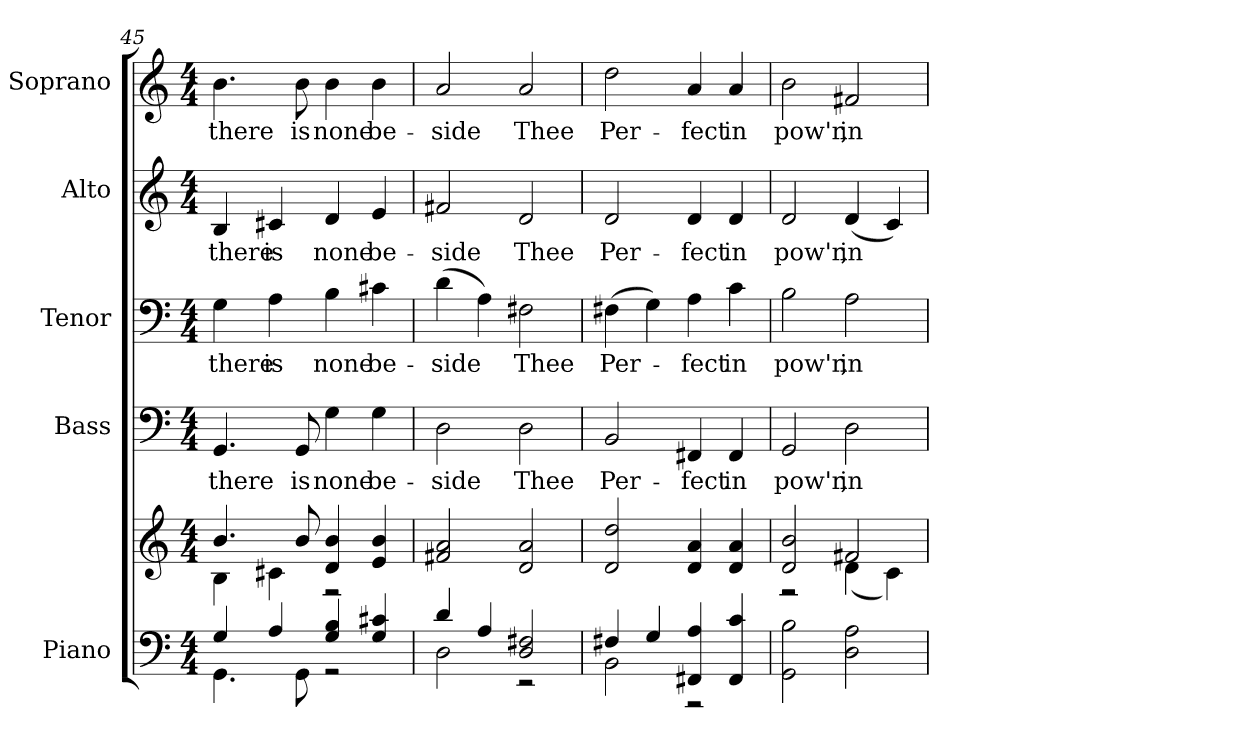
**kern	**kern	**kern	**text	**kern	**text	**kern	**text	**kern	**text
*part5	*part5	*part4	*part4	*part3	*part3	*part2	*part2	*part1	*part1
*staff6	*staff5	*staff4	*staff4	*staff3	*staff3	*staff2	*staff2	*staff1	*staff1
*I"Piano	*	*I"Bass	*	*I"Tenor	*	*I"Alto	*	*I"Soprano	*
*I'Pno.	*	*I'B.	*	*I'T.	*	*I'A.	*	*I'S.	*
!!LO:PB:g=z
*clefF4	*clefG2	*clefF4	*	*clefF4	*	*clefG2	*	*clefG2	*
*k[]	*k[]	*k[]	*	*k[]	*	*k[]	*	*k[]	*
*C:	*C:	*C:	*	*C:	*	*C:	*	*C:	*
*M4/4	*M4/4	*M4/4	*	*M4/4	*	*M4/4	*	*M4/4	*
=45	=45	=45	=45	=45	=45	=45	=45	=45	=45
*^	*^	*	*	*	*	*	*	*	*
!	!	!	!	!	!LO:LY:b:color=#000000	!	!	!	!	!	!
!	!	!	!	!	!	!	!LO:LY:b:color=#000000	!	!	!	!
!	!	!	!	!	!	!	!	!	!LO:LY:b:color=#000000	!	!
!	!	!	!	!	!	!	!	!	!	!	!LO:LY:b:color=#000000
4Gi/	4.GGi\	4.bi/	4Bi\	4.GGi/	there	4Gi\	there	4Bi/	there	4.bi\	there
!	!	!	!	!	!	!	!LO:LY:b:color=#000000	!	!	!	!
!	!	!	!	!	!	!	!	!	!LO:LY:b:color=#000000	!	!
4Ai/	.	.	4c#Xi\	.	.	4Ai\	is	4c#Xi/	is	.	.
!	!	!	!	!	!LO:LY:b:color=#000000	!	!	!	!	!	!
!	!	!	!	!	!	!	!	!	!	!	!LO:LY:b:color=#000000
.	8GGi\	8bi/	.	8GGi/	is	.	.	.	.	8bi\	is
!	!	!	!	!	!LO:LY:b:color=#000000	!	!	!	!	!	!
!	!	!	!	!	!	!	!LO:LY:b:color=#000000	!	!	!	!
!	!	!	!	!	!	!	!	!	!LO:LY:b:color=#000000	!	!
!	!	!	!	!	!	!	!	!	!	!	!LO:LY:b:color=#000000
4Gi/ 4Bi	2r	4di/ 4bi	2r	4Gi\	none	4Bi\	none	4di/	none	4bi\	none
!	!	!	!	!	!LO:LY:b:color=#000000	!	!	!	!	!	!
!	!	!	!	!	!	!	!LO:LY:b:color=#000000	!	!	!	!
!	!	!	!	!	!	!	!	!	!LO:LY:b:color=#000000	!	!
!	!	!	!	!	!	!	!	!	!	!	!LO:LY:b:color=#000000
4Gi/ 4c#Xi	.	4ei/ 4bi	.	4Gi\	be-	4c#Xi\	be-	4ei/	be-	4bi\	be-
*	*	*v	*v	*	*	*	*	*	*	*	*
=46	=46	=46	=46	=46	=46	=46	=46	=46	=46	=46
!	!	!	!	!LO:LY:b:color=#000000	!	!	!	!	!	!
!	!	!	!	!	!	!LO:LY:b:color=#000000	!	!	!	!
!	!	!	!	!	!	!	!	!LO:LY:b:color=#000000	!	!
!	!	!	!	!	!	!	!	!	!	!LO:LY:b:color=#000000
4di/	2Di\	2f#Xi/ 2ai	2Di\	-side	(4di\	-side	2f#Xi/	-side	2ai/	-side
4Ai/	.	.	.	.	4Ai\)	.	.	.	.	.
!	!	!	!	!LO:LY:b:color=#000000	!	!	!	!	!	!
!	!	!	!	!	!	!LO:LY:b:color=#000000	!	!	!	!
!	!	!	!	!	!	!	!	!LO:LY:b:color=#000000	!	!
!	!	!	!	!	!	!	!	!	!	!LO:LY:b:color=#000000
2Di/ 2F#Xi	2r	2di/ 2ai	2Di\	Thee	2F#Xi\	Thee	2di/	Thee	2ai/	Thee
!!LO:PB:g=z
=47	=47	=47	=47	=47	=47	=47	=47	=47	=47	=47
!	!	!	!	!LO:LY:b:color=#000000	!	!	!	!	!	!
!	!	!	!	!	!	!LO:LY:b:color=#000000	!	!	!	!
!	!	!	!	!	!	!	!	!LO:LY:b:color=#000000	!	!
!	!	!	!	!	!	!	!	!	!	!LO:LY:b:color=#000000
4F#Xi/	2BBi\	2di/ 2ddi	2BBi/	Per-	(4F#Xi\	Per-	2di/	Per-	2ddi\	Per-
4Gi/	.	.	.	.	4Gi\)	.	.	.	.	.
!	!	!	!	!LO:LY:b:color=#000000	!	!	!	!	!	!
!	!	!	!	!	!	!LO:LY:b:color=#000000	!	!	!	!
!	!	!	!	!	!	!	!	!LO:LY:b:color=#000000	!	!
!	!	!	!	!	!	!	!	!	!	!LO:LY:b:color=#000000
4FF#Xi/ 4Ai	2r	4di/ 4ai	4FF#Xi/	-fect	4Ai\	-fect	4di/	-fect	4ai/	-fect
!	!	!	!	!LO:LY:b:color=#000000	!	!	!	!	!	!
!	!	!	!	!	!	!LO:LY:b:color=#000000	!	!	!	!
!	!	!	!	!	!	!	!	!LO:LY:b:color=#000000	!	!
!	!	!	!	!	!	!	!	!	!	!LO:LY:b:color=#000000
4FF#i/ 4ci	.	4di/ 4ai	4FF#i/	in	4ci\	in	4di/	in	4ai/	in
*v	*v	*	*	*	*	*	*	*	*	*
=48	=48	=48	=48	=48	=48	=48	=48	=48	=48
*	*^	*	*	*	*	*	*	*	*
!	!	!	!	!LO:LY:b:color=#000000	!	!	!	!	!	!
!	!	!	!	!	!	!LO:LY:b:color=#000000	!	!	!	!
!	!	!	!	!	!	!	!	!LO:LY:b:color=#000000	!	!
!	!	!	!	!	!	!	!	!	!	!LO:LY:b:color=#000000
2GGi\ 2Bi	2di/ 2bi	2r	2GGi/	pow'r,	2Bi\	pow'r,	2di/	pow'r,	2bi\	pow'r,
!	!	!	!	!LO:LY:b:color=#000000	!	!	!	!	!	!
!	!	!	!	!	!	!LO:LY:b:color=#000000	!	!	!	!
!	!	!	!	!	!	!	!	!LO:LY:b:color=#000000	!	!
!	!	!	!	!	!	!	!	!	!	!LO:LY:b:color=#000000
2Di\ 2Ai	2f#Xi/	(4di\	2Di\	in	2Ai\	in	(4di/	in	2f#Xi/	in
.	.	4ci\)	.	.	.	.	4ci/)	.	.	.
*	*v	*v	*	*	*	*	*	*	*	*
=	=	=	=	=	=	=	=	=	=
*-	*-	*-	*-	*-	*-	*-	*-	*-	*-
